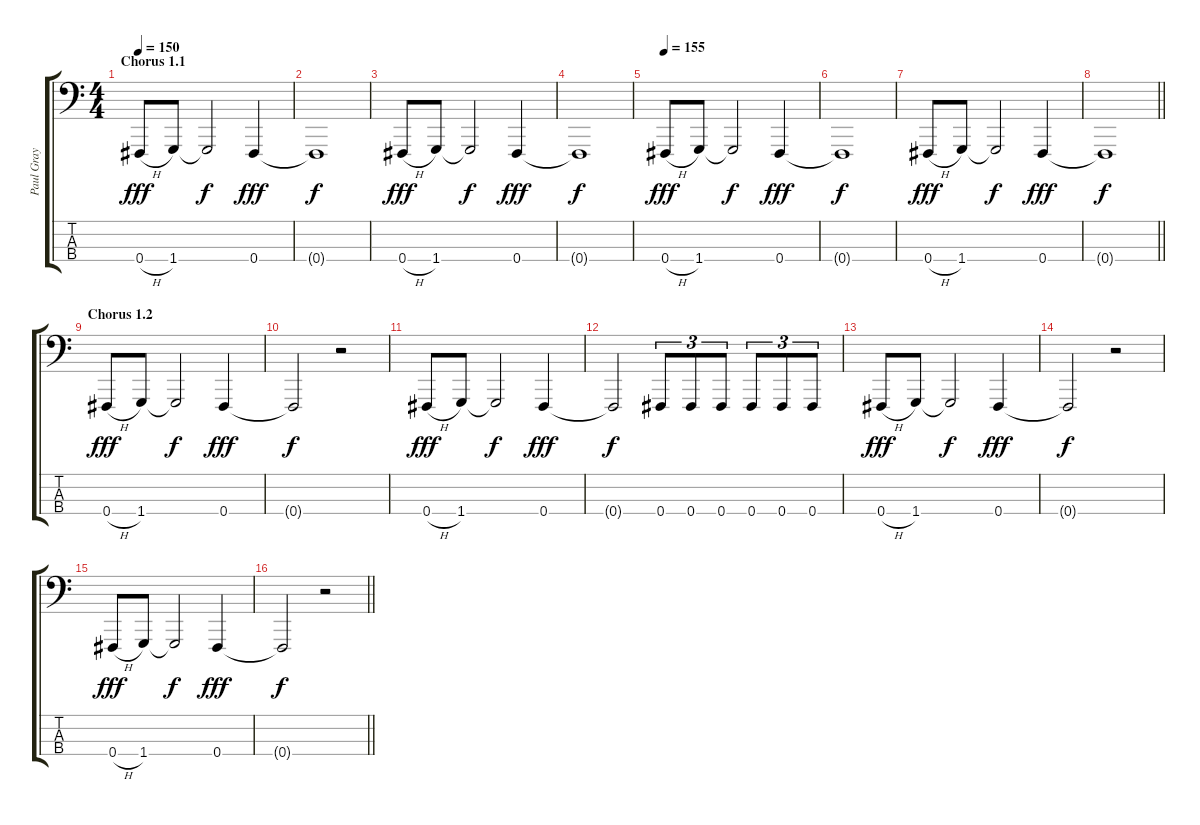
\track ("Paul Gray" "Paul Gray") {instrument electricbasspick}
\staff {score tabs}
\tuning (E2 B1 Gb1 Gb0) {hide}
\ts (4 4)
\section ("" "Chorus 1.1")
\tempo 150
\clef f4
\ks c
0.4{h}.8{dy fff} 1.4.8 1.4{t}.2{dy f} 0.4.4{dy fff} |
0.4{t}.1{dy f} |
0.4{h}.8{dy fff} 1.4.8 1.4{t}.2{dy f} 0.4.4{dy fff} |
0.4{t}.1{dy f} |
\tempo 155
0.4{h}.8{dy fff} 1.4.8 1.4{t}.2{dy f} 0.4.4{dy fff} |
0.4{t}.1{dy f} |
0.4{h}.8{dy fff} 1.4.8 1.4{t}.2{dy f} 0.4.4{dy fff} |
\barLineRight lightlight
0.4{t}.1{dy f} |
\section ("" "Chorus 1.2")
0.4{h}.8{dy fff} 1.4.8 1.4{t}.2{dy f} 0.4.4{dy fff} |
0.4{t}.2{dy f} r.2 |
0.4{h}.8{dy fff} 1.4.8 1.4{t}.2{dy f} 0.4.4{dy fff} |
0.4{t}.2{dy f} 0.4.8{tu (3 2)} 0.4.8{tu (3 2)} 0.4.8{tu (3 2)} 0.4.8{tu (3 2)} 0.4.8{tu (3 2)} 0.4.8{tu (3 2)} |
0.4{h}.8{dy fff} 1.4.8 1.4{t}.2{dy f} 0.4.4{dy fff} |
0.4{t}.2{dy f} r.2 |
0.4{h}.8{dy fff} 1.4.8 1.4{t}.2{dy f} 0.4.4{dy fff} |
\barLineRight lightlight
0.4{t}.2{dy f} r.2
